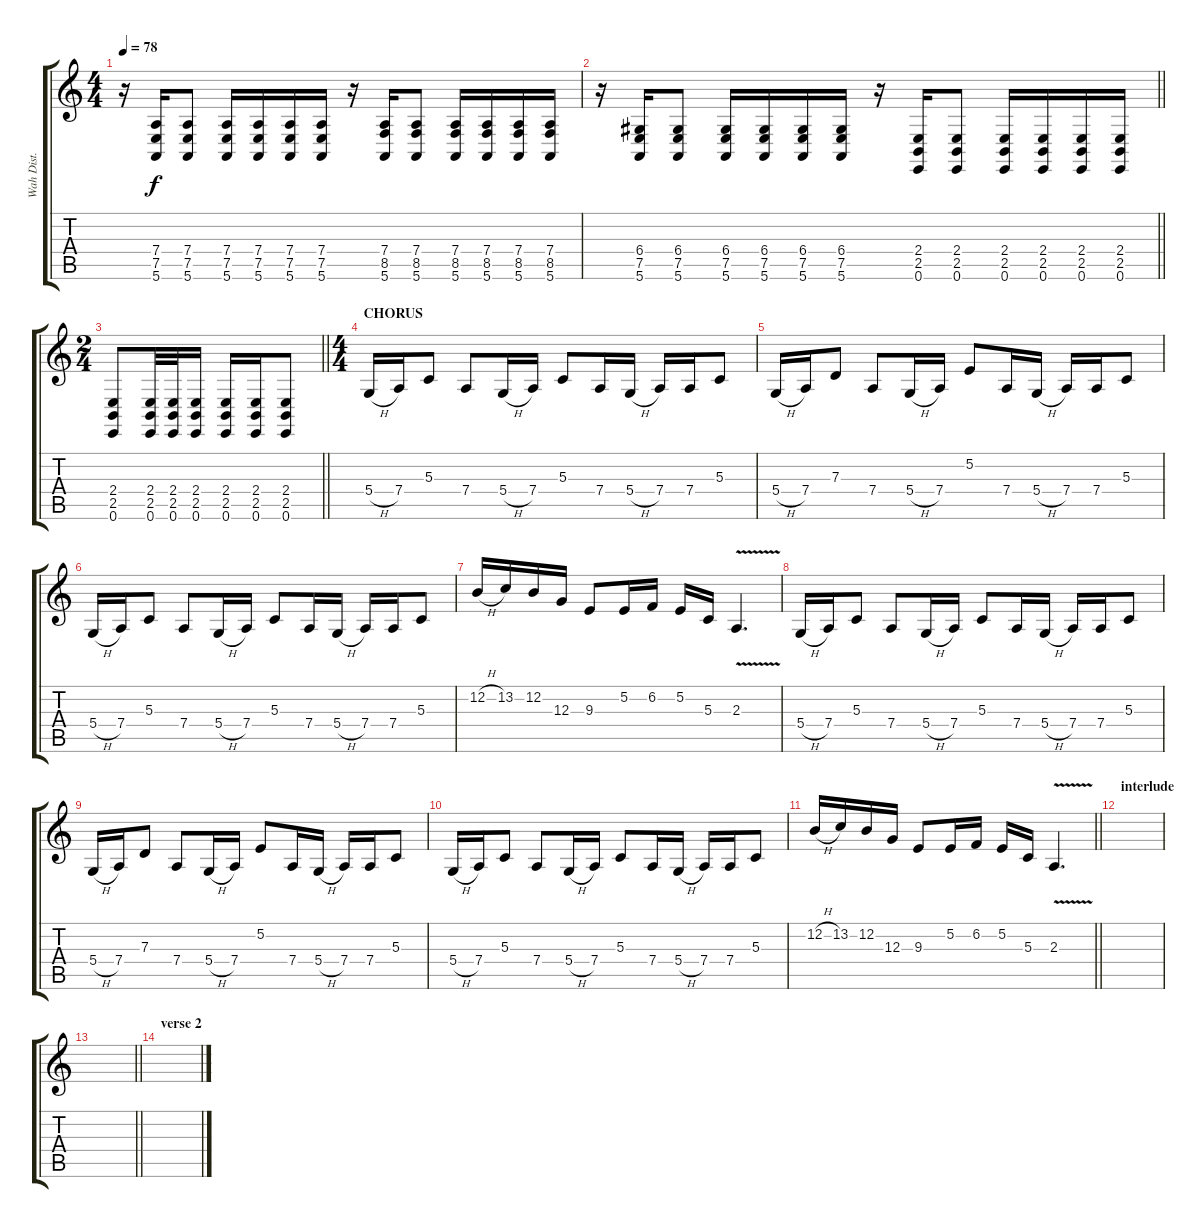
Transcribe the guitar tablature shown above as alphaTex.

\track ("Wah Dist. Guitar" "Wah Dist. ") {instrument lead2sawtooth}
\staff {score tabs}
\tuning (E4 B3 G3 D3 A2 E2) {hide}
\ts (4 4)
\tempo 78
\clef g2
\ks c
r.16{dy f} (7.4 7.5 5.6).16 (7.4 7.5 5.6).8 (7.4 7.5 5.6).16 (7.4 7.5 5.6).16 (7.4 7.5 5.6).16 (7.4 7.5 5.6).16 r.16 (7.4 8.5 5.6).16 (7.4 8.5 5.6).8 (7.4 8.5 5.6).16 (7.4 8.5 5.6).16 (7.4 8.5 5.6).16 (7.4 8.5 5.6).16 |
\barLineRight lightlight
r.16 (6.4 7.5 5.6).16 (6.4 7.5 5.6).8 (6.4 7.5 5.6).16 (6.4 7.5 5.6).16 (6.4 7.5 5.6).16 (6.4 7.5 5.6).16 r.16 (2.4 2.5 0.6).16 (2.4 2.5 0.6).8 (2.4 2.5 0.6).16 (2.4 2.5 0.6).16 (2.4 2.5 0.6).16 (2.4 2.5 0.6).16 |
\ts (2 4)
\barLineRight lightlight
(2.4 2.5 0.6).8 (2.4 2.5 0.6).32 (2.4 2.5 0.6).32 (2.4 2.5 0.6).16 (2.4 2.5 0.6).16 (2.4 2.5 0.6).16 (2.4 2.5 0.6).8 |
\ts (4 4)
\section ("" "CHORUS")
5.4{h}.16 7.4.16 5.3.8 7.4.8 5.4{h}.16 7.4.16 5.3.8 7.4.16 5.4{h}.16 7.4.16 7.4.16 5.3.8 |
5.4{h}.16 7.4.16 7.3.8 7.4.8 5.4{h}.16 7.4.16 5.2.8 7.4.16 5.4{h}.16 7.4.16 7.4.16 5.3.8 |
5.4{h}.16 7.4.16 5.3.8 7.4.8 5.4{h}.16 7.4.16 5.3.8 7.4.16 5.4{h}.16 7.4.16 7.4.16 5.3.8 |
12.2{h}.16 13.2.16 12.2.16 12.3.16 9.3.8 5.2.16 6.2.16 5.2.16 5.3.16 2.3{v}.4{d} |
5.4{h}.16 7.4.16 5.3.8 7.4.8 5.4{h}.16 7.4.16 5.3.8 7.4.16 5.4{h}.16 7.4.16 7.4.16 5.3.8 |
5.4{h}.16 7.4.16 7.3.8 7.4.8 5.4{h}.16 7.4.16 5.2.8 7.4.16 5.4{h}.16 7.4.16 7.4.16 5.3.8 |
5.4{h}.16 7.4.16 5.3.8 7.4.8 5.4{h}.16 7.4.16 5.3.8 7.4.16 5.4{h}.16 7.4.16 7.4.16 5.3.8 |
\barLineRight lightlight
12.2{h}.16 13.2.16 12.2.16 12.3.16 9.3.8 5.2.16 6.2.16 5.2.16 5.3.16 2.3{v}.4{d} |
\section ("" "interlude")
|
\barLineRight lightlight
|
\section ("" "verse 2")
